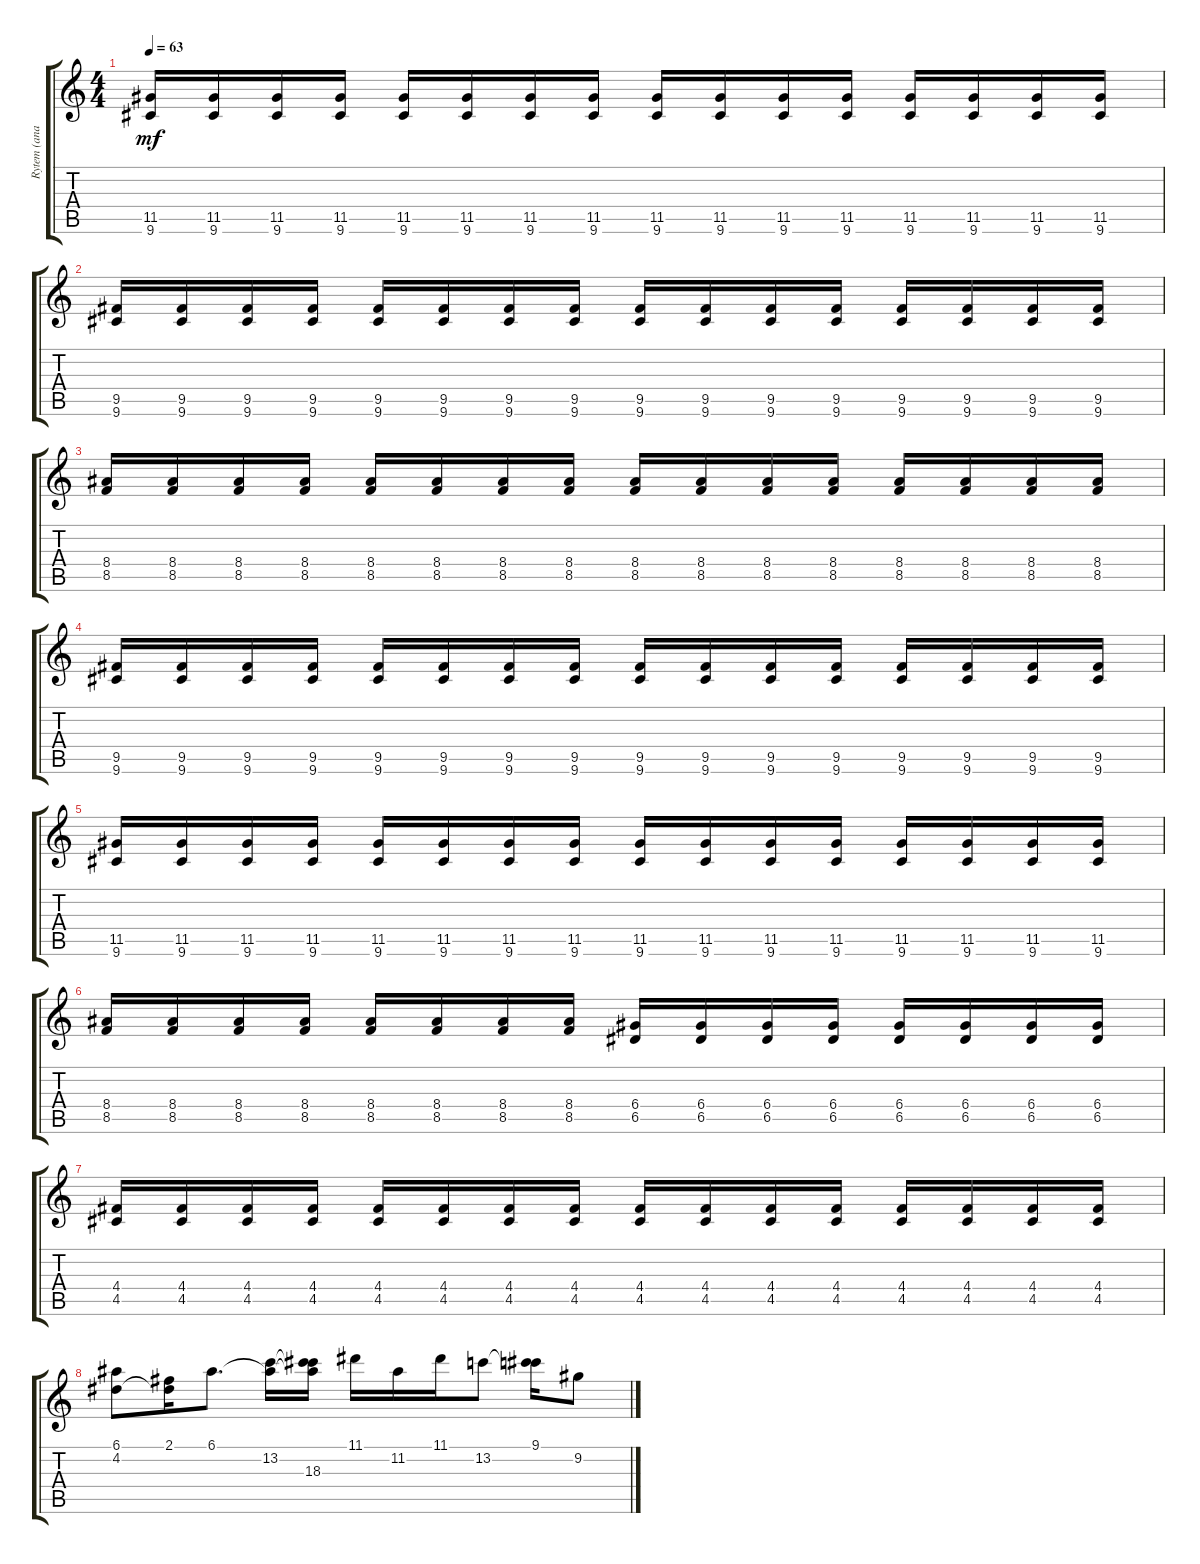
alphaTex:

\track ("Rytem" "Rytem (ana") {instrument electricguitarclean}
\staff {score tabs}
\tuning (E4 B3 G3 D3 A2 E2) {hide}
\ts (4 4)
\tempo 63
\clef g2
\ks c
(11.5 9.6).16{dy mf} (11.5 9.6).16 (11.5 9.6).16 (11.5 9.6).16 (11.5 9.6).16 (11.5 9.6).16 (11.5 9.6).16 (11.5 9.6).16 (11.5 9.6).16 (11.5 9.6).16 (11.5 9.6).16 (11.5 9.6).16 (11.5 9.6).16 (11.5 9.6).16 (11.5 9.6).16 (11.5 9.6).16 |
(9.5 9.6).16 (9.5 9.6).16 (9.5 9.6).16 (9.5 9.6).16 (9.5 9.6).16 (9.5 9.6).16 (9.5 9.6).16 (9.5 9.6).16 (9.5 9.6).16 (9.5 9.6).16 (9.5 9.6).16 (9.5 9.6).16 (9.5 9.6).16 (9.5 9.6).16 (9.5 9.6).16 (9.5 9.6).16 |
(8.4 8.5).16 (8.4 8.5).16 (8.4 8.5).16 (8.4 8.5).16 (8.4 8.5).16 (8.4 8.5).16 (8.4 8.5).16 (8.4 8.5).16 (8.4 8.5).16 (8.4 8.5).16 (8.4 8.5).16 (8.4 8.5).16 (8.4 8.5).16 (8.4 8.5).16 (8.4 8.5).16 (8.4 8.5).16 |
(9.5 9.6).16 (9.5 9.6).16 (9.5 9.6).16 (9.5 9.6).16 (9.5 9.6).16 (9.5 9.6).16 (9.5 9.6).16 (9.5 9.6).16 (9.5 9.6).16 (9.5 9.6).16 (9.5 9.6).16 (9.5 9.6).16 (9.5 9.6).16 (9.5 9.6).16 (9.5 9.6).16 (9.5 9.6).16 |
(11.5 9.6).16 (11.5 9.6).16 (11.5 9.6).16 (11.5 9.6).16 (11.5 9.6).16 (11.5 9.6).16 (11.5 9.6).16 (11.5 9.6).16 (11.5 9.6).16 (11.5 9.6).16 (11.5 9.6).16 (11.5 9.6).16 (11.5 9.6).16 (11.5 9.6).16 (11.5 9.6).16 (11.5 9.6).16 |
(8.4 8.5).16 (8.4 8.5).16 (8.4 8.5).16 (8.4 8.5).16 (8.4 8.5).16 (8.4 8.5).16 (8.4 8.5).16 (8.4 8.5).16 (6.4 6.5).16 (6.4 6.5).16 (6.4 6.5).16 (6.4 6.5).16 (6.4 6.5).16 (6.4 6.5).16 (6.4 6.5).16 (6.4 6.5).16 |
(4.4 4.5).16 (4.4 4.5).16 (4.4 4.5).16 (4.4 4.5).16 (4.4 4.5).16 (4.4 4.5).16 (4.4 4.5).16 (4.4 4.5).16 (4.4 4.5).16 (4.4 4.5).16 (4.4 4.5).16 (4.4 4.5).16 (4.4 4.5).16 (4.4 4.5).16 (4.4 4.5).16 (4.4 4.5).16 |
(6.1 4.2).8 (2.1 4.2{t}).16 6.1.8{d} (6.1{t} 13.2).16 (6.1{t} 13.2{t} 18.3).16 11.1.16 11.2.16 11.1.16 13.2.8 (9.1 13.2{t}).16 9.2.8
